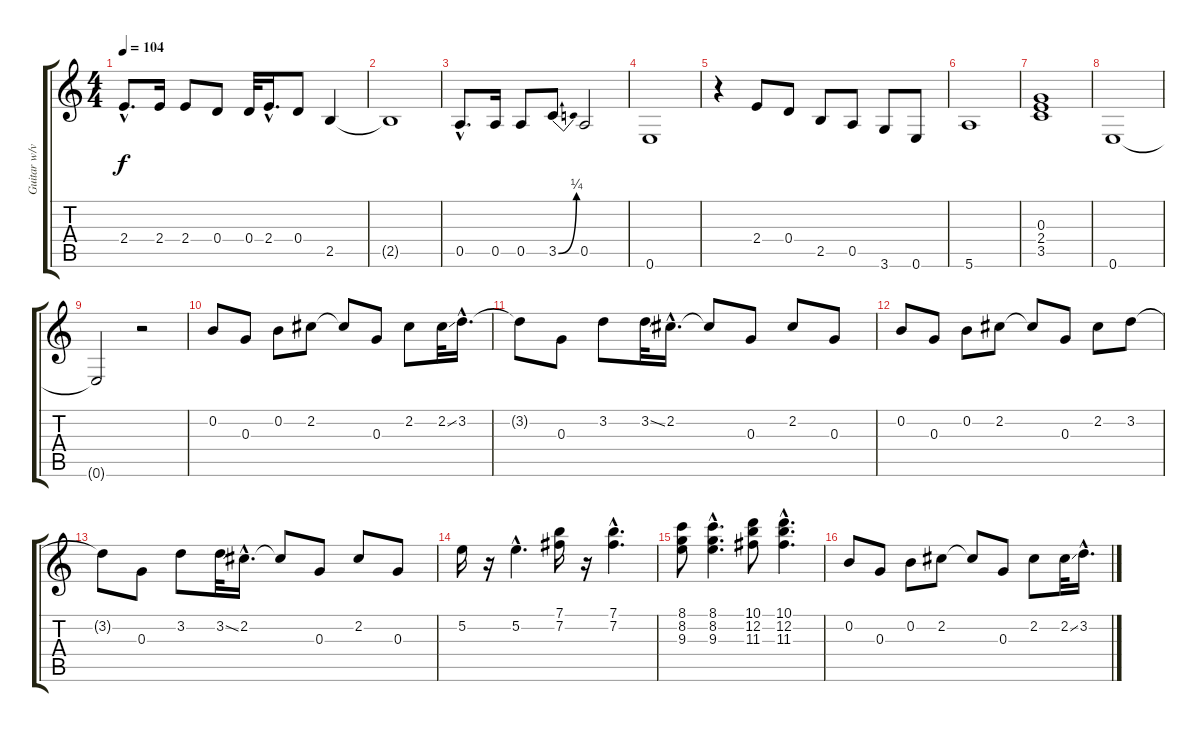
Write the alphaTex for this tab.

\track ("Guitar w/vibe Effect" "Guitar w/v") {instrument electricguitarjazz}
\staff {score tabs}
\tuning (E4 B3 G3 D3 A2 E2) {hide}
\ts (4 4)
\tempo 104
\clef g2
\ks c
2.4{hac}.8{d dy f} 2.4.16 2.4.8 0.4.8 0.4.32 2.4{hac}.16{d} 0.4.8 2.5.4 |
2.5{t}.1 |
0.5{hac}.8{d} 0.5.16 0.5.8 3.5{be (bend 0 0 60 1)}.8 0.5.2 |
0.6.1 |
r.4 2.4.8 0.4.8 2.5.8 0.5.8 3.6.8 0.6.8 |
5.6.1 |
(0.3 2.4 3.5).1 |
0.6.1 |
0.6{t}.2 r.2 |
0.2.8 0.3.8 0.2.8 2.2.8 2.2{t}.8 0.3.8 2.2.8 2.2{ss}.32 3.2{hac}.16{d} |
3.2{t}.8 0.3.8 3.2.8 3.2{ss}.32 2.2{hac}.16{d} 2.2{t}.8 0.3.8 2.2.8 0.3.8 |
0.2.8 0.3.8 0.2.8 2.2.8 2.2{t}.8 0.3.8 2.2.8 3.2.8 |
3.2{t}.8 0.3.8 3.2.8 3.2{ss}.32 2.2{hac}.16{d} 2.2{t}.8 0.3.8 2.2.8 0.3.8 |
5.2.16 r.16 5.2{hac}.4{d} (7.1 7.2).16 r.16 (7.1{hac} 7.2{hac}).4{d} |
(8.1 8.2 9.3).8 (8.1{hac} 8.2{hac} 9.3{hac}).4{d} (10.1 12.2 11.3).8 (10.1{hac} 12.2{hac} 11.3{hac}).4{d} |
0.2.8 0.3.8 0.2.8 2.2.8 2.2{t}.8 0.3.8 2.2.8 2.2{ss}.32 3.2{hac}.16{d}
